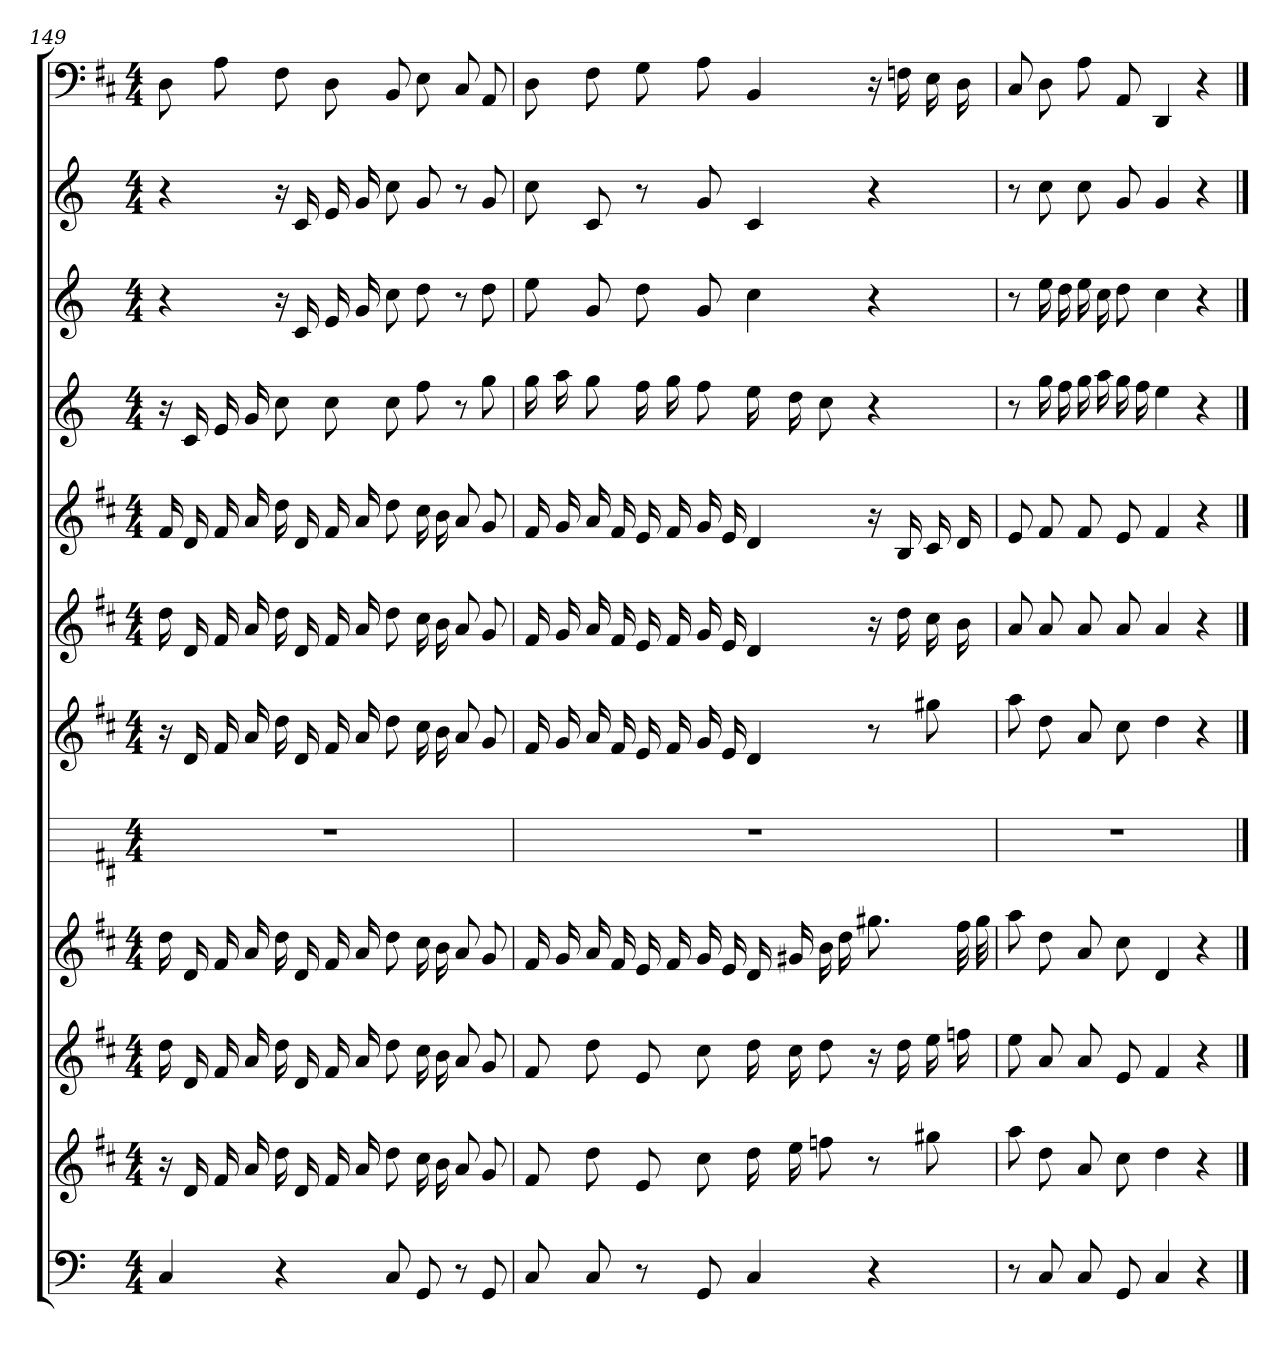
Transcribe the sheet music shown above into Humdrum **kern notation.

**kern	**kern	**kern	**kern	**kern	**kern	**kern	**kern	**kern	**kern	**kern	**kern
*part12	*part11	*part10	*part9	*part8	*part7	*part6	*part5	*part4	*part3	*part2	*part1
*staff12	*staff11	*staff10	*staff9	*staff8	*staff7	*staff6	*staff5	*staff4	*staff3	*staff2	*staff1
*k[]	*k[f#c#]	*k[f#c#]	*k[f#c#]	*k[f#c#]	*k[f#c#]	*k[f#c#]	*k[f#c#]	*k[]	*k[]	*k[]	*k[f#c#]
*M4/4	*M4/4	*M4/4	*M4/4	*M4/4	*M4/4	*M4/4	*M4/4	*M4/4	*M4/4	*M4/4	*M4/4
=149	=149	=149	=149	=149	=149	=149	=149	=149	=149	=149	=149
4C	16r	16dd	16dd	1r	16r	16dd	16f#	16r	4r	4r	8D
.	16d	16d	16d	.	16d	16d	16d	16c	.	.	.
.	16f#	16f#	16f#	.	16f#	16f#	16f#	16e	.	.	8A
.	16a	16a	16a	.	16a	16a	16a	16g	.	.	.
4r	16dd	16dd	16dd	.	16dd	16dd	16dd	8cc	16r	16r	8F#
.	16d	16d	16d	.	16d	16d	16d	.	16c	16c	.
.	16f#	16f#	16f#	.	16f#	16f#	16f#	8cc	16e	16e	8D
.	16a	16a	16a	.	16a	16a	16a	.	16g	16g	.
8C	8dd	8dd	8dd	.	8dd	8dd	8dd	8cc	8cc	8cc	8BB
8GG	16cc#	16cc#	16cc#	.	16cc#	16cc#	16cc#	8ff	8dd	8g	8E
.	16b	16b	16b	.	16b	16b	16b	.	.	.	.
8r	8a	8a	8a	.	8a	8a	8a	8r	8r	8r	8C#
8GG	8g	8g	8g	.	8g	8g	8g	8gg	8dd	8g	8AA
=150	=150	=150	=150	=150	=150	=150	=150	=150	=150	=150	=150
8C	8f#	8f#	16f#	1r	16f#	16f#	16f#	16gg	8ee	8cc	8D
.	.	.	16g	.	16g	16g	16g	16aa	.	.	.
8C	8dd	8dd	16a	.	16a	16a	16a	8gg	8g	8c	8F#
.	.	.	16f#	.	16f#	16f#	16f#	.	.	.	.
8r	8e	8e	16e	.	16e	16e	16e	16ff	8dd	8r	8G
.	.	.	16f#	.	16f#	16f#	16f#	16gg	.	.	.
8GG	8cc#	8cc#	16g	.	16g	16g	16g	8ff	8g	8g	8A
.	.	.	16e	.	16e	16e	16e	.	.	.	.
4C	16dd	16dd	16d	.	4d	4d	4d	16ee	4cc	4c	4BB
.	16ee	16cc#	16g#X	.	.	.	.	16dd	.	.	.
.	8ffn	8dd	16b	.	.	.	.	8cc	.	.	.
.	.	.	16dd	.	.	.	.	.	.	.	.
4r	8r	16r	8.gg#X	.	8r	16r	16r	4r	4r	4r	16r
.	.	16dd	.	.	.	16dd	16B	.	.	.	16Fn
.	8gg#X	16ee	.	.	8gg#X	16cc#	16c#	.	.	.	16E
.	.	16ffn	32ff#	.	.	16b	16d	.	.	.	16D
.	.	.	32gg#	.	.	.	.	.	.	.	.
=151	=151	=151	=151	=151	=151	=151	=151	=151	=151	=151	=151
8r	8aa	8ee	8aa	1r	8aa	8a	8e	8r	8r	8r	8C#
8C	8dd	8a	8dd	.	8dd	8a	8f#	16gg	16ee	8cc	8D
.	.	.	.	.	.	.	.	16ff	16dd	.	.
8C	8a	8a	8a	.	8a	8a	8f#	16gg	16ee	8cc	8A
.	.	.	.	.	.	.	.	16aa	16cc	.	.
8GG	8cc#	8e	8cc#	.	8cc#	8a	8e	16gg	8dd	8g	8AA
.	.	.	.	.	.	.	.	16ff	.	.	.
4C	4dd	4f#	4d	.	4dd	4a	4f#	4ee	4cc	4g	4DD
4r	4r	4r	4r	.	4r	4r	4r	4r	4r	4r	4r
==	==	==	==	==	==	==	==	==	==	==	==
*-	*-	*-	*-	*-	*-	*-	*-	*-	*-	*-	*-
